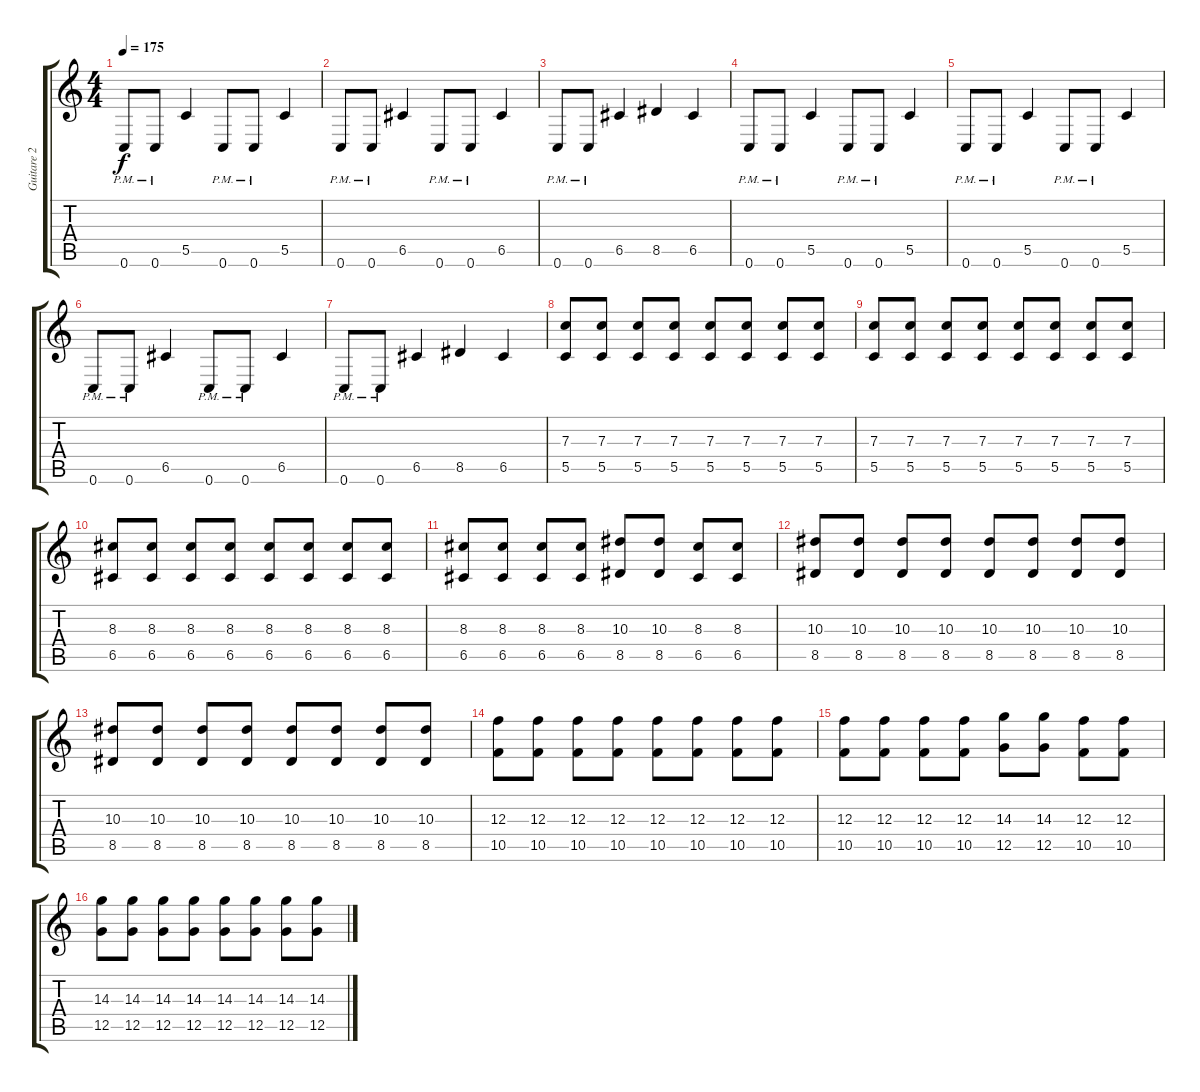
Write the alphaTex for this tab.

\track ("Guitare 2" "Guitare 2") {instrument distortionguitar}
\staff {score tabs}
\tuning (D4 A3 F3 C3 G2 C2) {hide}
\ts (4 4)
\tempo 175
\clef g2
\ks c
0.6{pm}.8{dy f} 0.6{pm}.8 5.5.4 0.6{pm}.8 0.6{pm}.8 5.5.4 |
0.6{pm}.8 0.6{pm}.8 6.5.4 0.6{pm}.8 0.6{pm}.8 6.5.4 |
0.6{pm}.8 0.6{pm}.8 6.5.4 8.5.4 6.5.4 |
0.6{pm}.8 0.6{pm}.8 5.5.4 0.6{pm}.8 0.6{pm}.8 5.5.4 |
0.6{pm}.8 0.6{pm}.8 5.5.4 0.6{pm}.8 0.6{pm}.8 5.5.4 |
0.6{pm}.8 0.6{pm}.8 6.5.4 0.6{pm}.8 0.6{pm}.8 6.5.4 |
0.6{pm}.8 0.6{pm}.8 6.5.4 8.5.4 6.5.4 |
(7.3 5.5).8 (7.3 5.5).8 (7.3 5.5).8 (7.3 5.5).8 (7.3 5.5).8 (7.3 5.5).8 (7.3 5.5).8 (7.3 5.5).8 |
(7.3 5.5).8 (7.3 5.5).8 (7.3 5.5).8 (7.3 5.5).8 (7.3 5.5).8 (7.3 5.5).8 (7.3 5.5).8 (7.3 5.5).8 |
(8.3 6.5).8 (8.3 6.5).8 (8.3 6.5).8 (8.3 6.5).8 (8.3 6.5).8 (8.3 6.5).8 (8.3 6.5).8 (8.3 6.5).8 |
(8.3 6.5).8 (8.3 6.5).8 (8.3 6.5).8 (8.3 6.5).8 (10.3 8.5).8 (10.3 8.5).8 (8.3 6.5).8 (8.3 6.5).8 |
(10.3 8.5).8 (10.3 8.5).8 (10.3 8.5).8 (10.3 8.5).8 (10.3 8.5).8 (10.3 8.5).8 (10.3 8.5).8 (10.3 8.5).8 |
(10.3 8.5).8 (10.3 8.5).8 (10.3 8.5).8 (10.3 8.5).8 (10.3 8.5).8 (10.3 8.5).8 (10.3 8.5).8 (10.3 8.5).8 |
(12.3 10.5).8 (12.3 10.5).8 (12.3 10.5).8 (12.3 10.5).8 (12.3 10.5).8 (12.3 10.5).8 (12.3 10.5).8 (12.3 10.5).8 |
(12.3 10.5).8 (12.3 10.5).8 (12.3 10.5).8 (12.3 10.5).8 (14.3 12.5).8 (14.3 12.5).8 (12.3 10.5).8 (12.3 10.5).8 |
(14.3 12.5).8 (14.3 12.5).8 (14.3 12.5).8 (14.3 12.5).8 (14.3 12.5).8 (14.3 12.5).8 (14.3 12.5).8 (14.3 12.5).8
